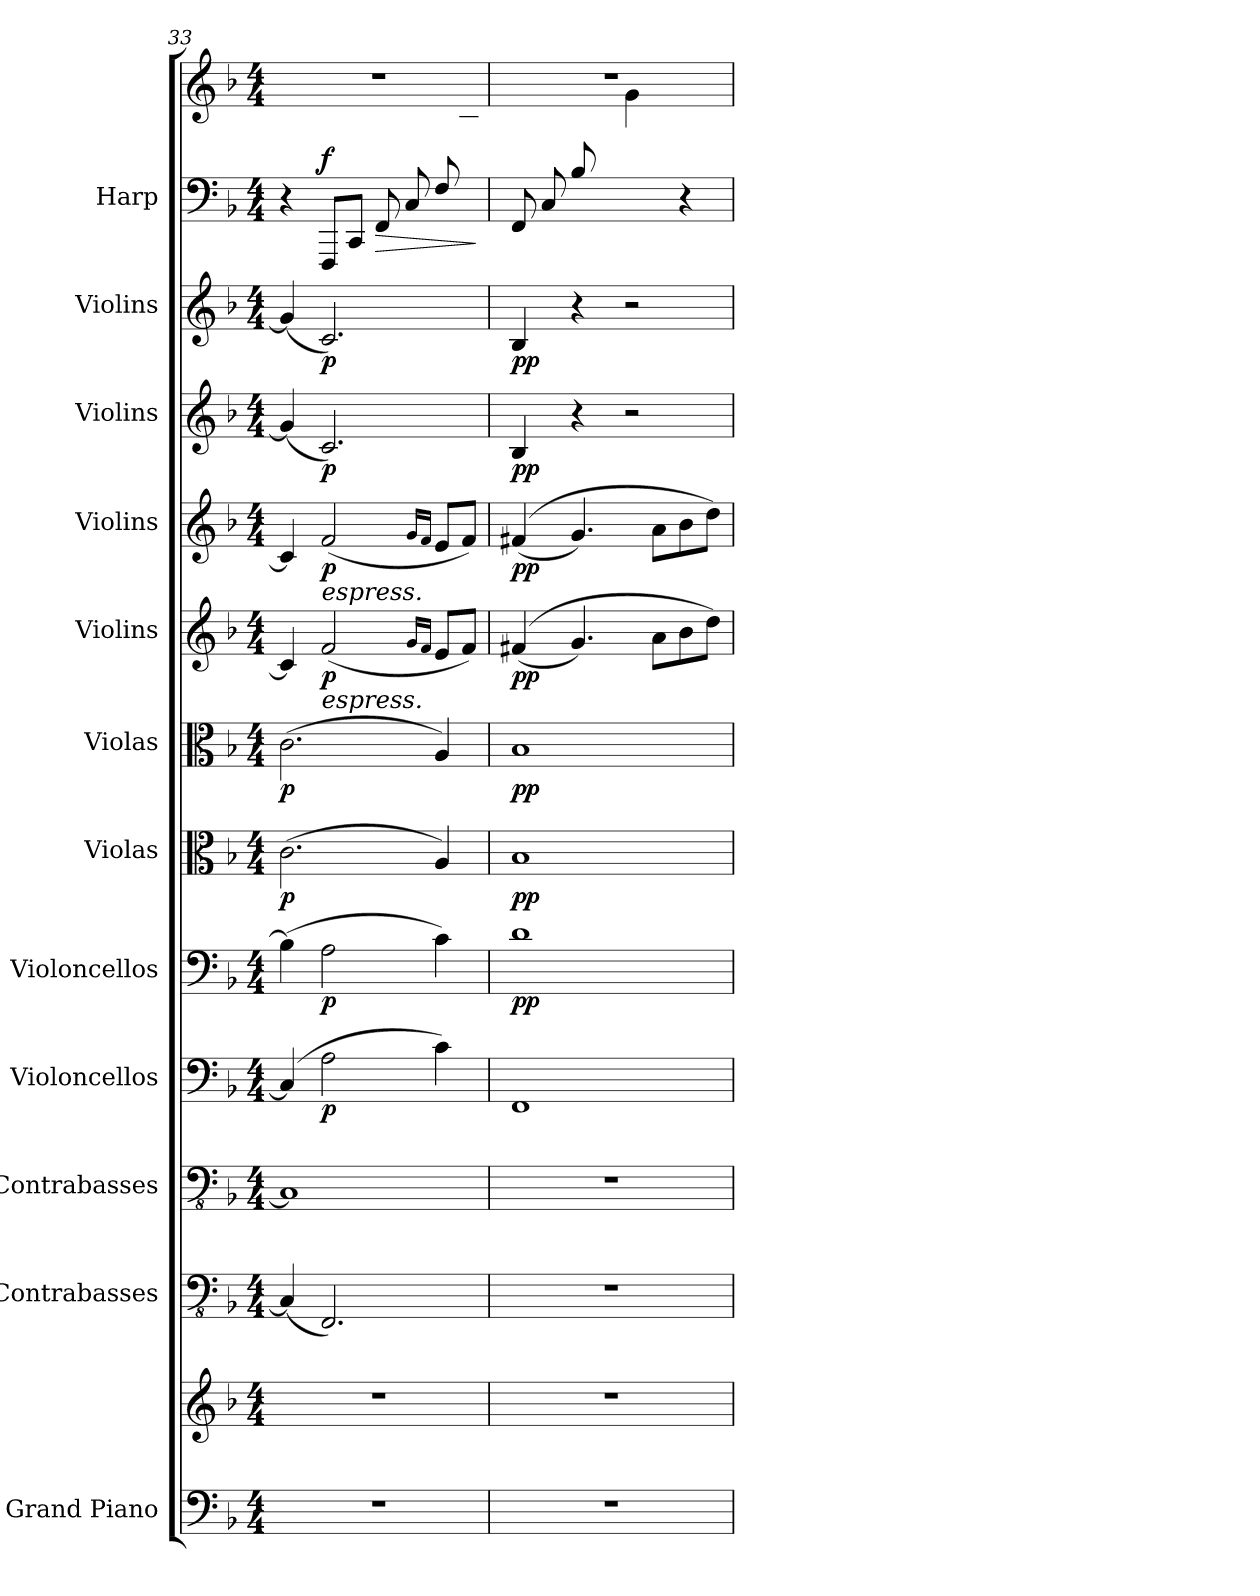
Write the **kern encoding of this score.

**kern	**kern	**kern	**kern	**kern	**dynam	**kern	**dynam	**kern	**dynam	**kern	**dynam	**kern	**dynam	**kern	**dynam	**kern	**dynam	**kern	**dynam	**kern	**kern	**dynam
*part12	*part12	*part11	*part10	*part9	*part9	*part8	*part8	*part7	*part7	*part6	*part6	*part5	*part5	*part4	*part4	*part3	*part3	*part2	*part2	*part1	*part1	*part1
*staff14	*staff13	*staff12	*staff11	*staff10	*staff10	*staff9	*staff9	*staff8	*staff8	*staff7	*staff7	*staff6	*staff6	*staff5	*staff5	*staff4	*staff4	*staff3	*staff3	*staff2	*staff1	*staff1/2
*I"Grand Piano	*	*I"Contrabasses	*I"Contrabasses	*I"Violoncellos	*	*I"Violoncellos	*	*I"Violas	*	*I"Violas	*	*I"Violins	*	*I"Violins	*	*I"Violins	*	*I"Violins	*	*I"Harp	*	*
*I'Pno.	*	*I'Cbs.	*I'Cbs.	*I'Vcs.	*	*I'Vcs.	*	*I'Vlas.	*	*I'Vlas.	*	*I'Vlns.	*	*I'Vlns.	*	*I'Vlns.	*	*I'Vlns.	*	*I'Hrp.	*	*
*clefF4	*clefG2	*clefFv4	*clefFv4	*clefF4	*	*clefF4	*	*clefC3	*	*clefC3	*	*clefG2	*	*clefG2	*	*clefG2	*	*clefG2	*	*clefF4	*clefG2	*
*k[b-]	*k[b-]	*k[b-]	*k[b-]	*k[b-]	*	*k[b-]	*	*k[b-]	*	*k[b-]	*	*k[b-]	*	*k[b-]	*	*k[b-]	*	*k[b-]	*	*k[b-]	*k[b-]	*
*M4/4	*M4/4	*M4/4	*M4/4	*M4/4	*	*M4/4	*	*M4/4	*	*M4/4	*	*M4/4	*	*M4/4	*	*M4/4	*	*M4/4	*	*M4/4	*M4/4	*
=33	=33	=33	=33	=33	=33	=33	=33	=33	=33	=33	=33	=33	=33	=33	=33	=33	=33	=33	=33	=33	=33	=33
*	*	*	*	*	*	*	*	*	*	*	*	*	*	*	*	*	*	*	*	*	*^	*
!	!	!	!	!	!	!	!	!	!LO:DY:b	!	!LO:DY:b	!	!	!	!	!	!	!	!	!	!	!	!
1r	1r	(4CC/]	1CC]	(4C/]	.	(4B-\]	.	(2.c\	p	(2.c\	p	4c/]	.	4c/]	.	(4g/]	.	(4g/]	.	4r	1r	2..ryy	.
!	!	!	!	!	!	!	!	!	!	!	!	!	!	!LO:TX:b:i:t=espress.	!	!	!	!	!	!	!	!	!
!	!	!	!	!	!	!	!	!	!	!	!	!LO:TX:b:i:t=espress.	!	!	!	!	!	!	!	!	!	!	!
!	!	!	!	!	!LO:DY:b	!	!LO:DY:b	!	!	!	!	!	!LO:DY:b	!	!LO:DY:b	!	!LO:DY:b	!	!LO:DY:b	!	!	!	!LO:DY:a=2
.	.	2.FFF/)	.	2A\	p	2A\	p	.	.	.	.	(2f/	p	(2f/	p	2.c/)	p	2.c/)	p	8FFF/L	.	.	f
.	.	.	.	.	.	.	.	.	.	.	.	.	.	.	.	.	.	.	.	8CC/J	.	.	.
!	!	!	!	!	!	!	!	!	!	!	!	!	!	!	!	!	!	!	!	!	!	!	!LO:HP:b=2
.	.	.	.	.	.	.	.	.	.	.	.	.	.	.	.	.	.	.	.	8FF/L	.	.	>
.	.	.	.	.	.	.	.	.	.	.	.	.	.	.	.	.	.	.	.	8C/	.	.	.
.	.	.	.	.	.	.	.	.	.	.	.	16qg/LL	.	16qg/LL	.	.	.	.	.	.	.	.	.
.	.	.	.	.	.	.	.	.	.	.	.	16qf/JJ	.	16qf/JJ	.	.	.	.	.	.	.	.	.
.	.	.	.	4c\)	.	4c\)	.	4A/)	.	4A/)	.	8e/L	.	8e/L	.	.	.	.	.	8F/	.	.	.
.	.	.	.	.	.	.	.	.	.	.	.	8f/J)	.	8f/J)	.	.	.	.	.	8ryy	.	8c\J	.
*	*	*	*	*	*	*	*	*	*	*	*	*	*	*	*	*	*	*	*	*	*v	*v	*
.	.	.	.	.	.	.	.	.	.	.	.	.	.	.	.	.	.	.	.	.	.	]
=34	=34	=34	=34	=34	=34	=34	=34	=34	=34	=34	=34	=34	=34	=34	=34	=34	=34	=34	=34	=34	=34	=34
*	*	*	*	*	*	*	*	*	*	*	*	*	*	*	*	*	*	*	*	*	*^	*
!	!	!	!	!	!	!	!LO:DY:b	!	!LO:DY:b	!	!LO:DY:b	!	!LO:DY:b	!	!LO:DY:b	!	!LO:DY:b	!	!LO:DY:b	!	!	!	!
1r	1r	1r	1r	1FF	.	1d	pp	1B-	pp	1B-	pp	((4f#X/	pp	((4f#X/	pp	4B-/	pp	4B-/	pp	8FF/L	1r	4.ryy	.
.	.	.	.	.	.	.	.	.	.	.	.	.	.	.	.	.	.	.	.	8C/	.	.	.
.	.	.	.	.	.	.	.	.	.	.	.	4.g/)	.	4.g/)	.	4r	.	4r	.	8B-/	.	.	.
.	.	.	.	.	.	.	.	.	.	.	.	.	.	.	.	.	.	.	.	4.ryy	.	8d\J	.
.	.	.	.	.	.	.	.	.	.	.	.	.	.	.	.	2r	.	2r	.	.	.	4g\	.
.	.	.	.	.	.	.	.	.	.	.	.	8a\L	.	8a\L	.	.	.	.	.	.	.	.	.
.	.	.	.	.	.	.	.	.	.	.	.	8b-\	.	8b-\	.	.	.	.	.	4r	.	4ryy	.
.	.	.	.	.	.	.	.	.	.	.	.	8dd\J)	.	8dd\J)	.	.	.	.	.	.	.	.	.
*	*	*	*	*	*	*	*	*	*	*	*	*	*	*	*	*	*	*	*	*	*v	*v	*
=	=	=	=	=	=	=	=	=	=	=	=	=	=	=	=	=	=	=	=	=	=	=
*-	*-	*-	*-	*-	*-	*-	*-	*-	*-	*-	*-	*-	*-	*-	*-	*-	*-	*-	*-	*-	*-	*-
